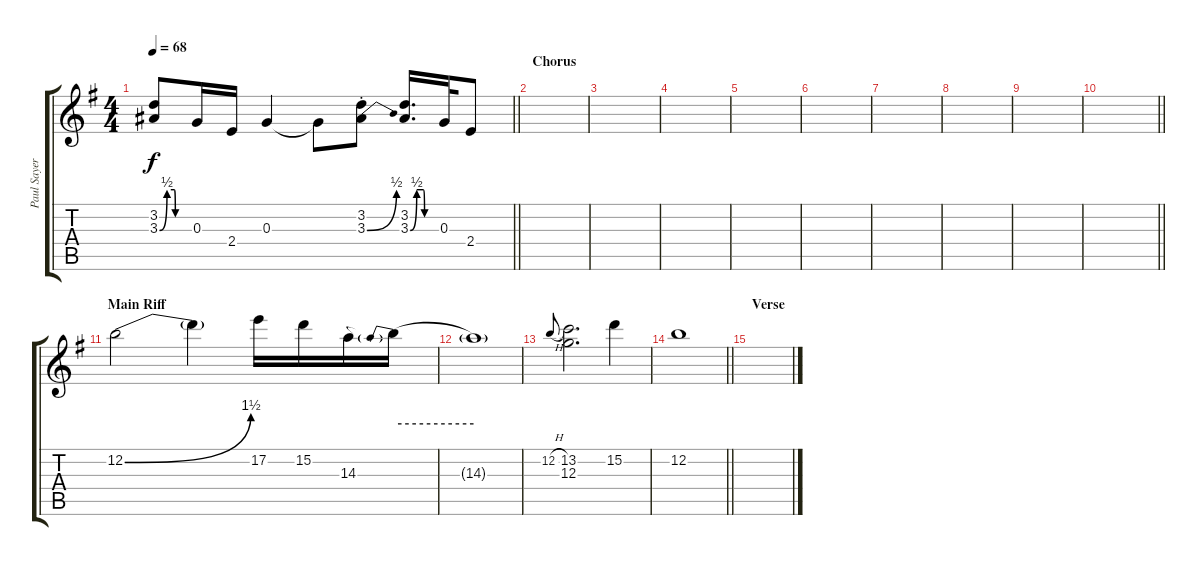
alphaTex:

\track ("Paul Sayer 2" "Paul Sayer") {instrument electricguitarjazz}
\staff {score tabs}
\tuning (E4 B3 G3 D3 A2 E2) {hide}
\ts (4 4)
\tempo 68
\clef g2
\barLineRight lightlight
\ks g
(3.2 3.3{be (custom 0 0 15 2 30 2 32 0 60 0)}).8{dy f} 0.3.16 2.4.16 0.3.4 0.3{t}.8 (3.2{st} 3.3{be (bend 0 0 60 2) st}).8 (3.2 3.3{be (custom 0 0 15 2 30 2 33 0 60 0)}).16{d} 0.3.32 2.4.8 |
\section ("" "Chorus")
|
|
|
|
|
|
|
|
\barLineRight lightlight
|
\section ("" "Main Riff")
12.2{be (bend 0 0 60 6)}.2 12.2{t}.4 17.2.16 15.2.16 14.3.16 14.3{be (prebend 0 4 60 4) t}.16 |
14.3{be (hold 0 0 60 0) t}.1 |
12.2{h}.8{gr onbeat} (13.2 12.3).2{d} 15.2.4 |
\barLineRight lightlight
12.2.1 |
\section ("" "Verse")
